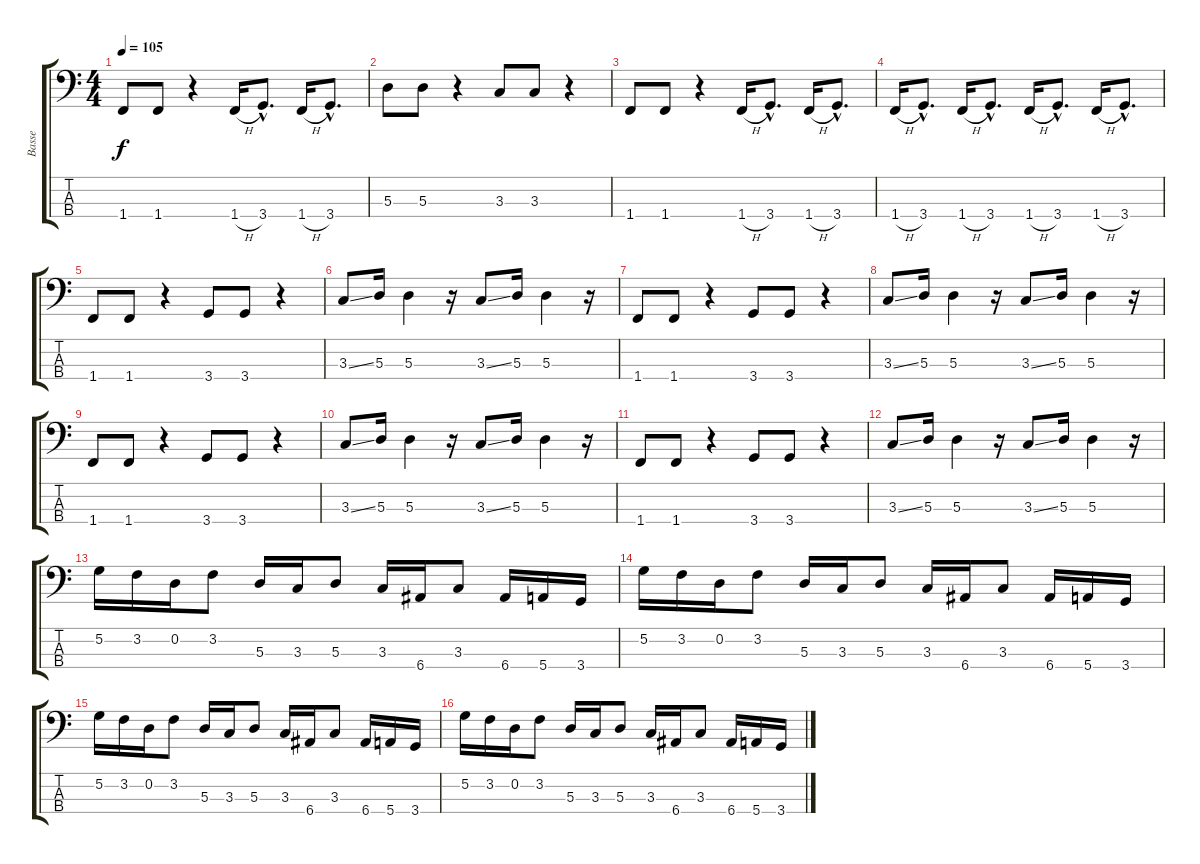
\track ("Basse" "Basse") {instrument electricbassfinger}
\staff {score tabs}
\tuning (G2 D2 A1 E1) {hide}
\ts (4 4)
\tempo 105
\clef f4
\ks c
1.4.8{dy f} 1.4.8 r.4 1.4{h}.16 3.4{hac}.8{d} 1.4{h}.16 3.4{hac}.8{d} |
5.3.8 5.3.8 r.4 3.3.8 3.3.8 r.4 |
1.4.8 1.4.8 r.4 1.4{h}.16 3.4{hac}.8{d} 1.4{h}.16 3.4{hac}.8{d} |
1.4{h}.16 3.4{hac}.8{d} 1.4{h}.16 3.4{hac}.8{d} 1.4{h}.16 3.4{hac}.8{d} 1.4{h}.16 3.4{hac}.8{d} |
1.4.8 1.4.8 r.4 3.4.8 3.4.8 r.4 |
3.3{ss}.8 5.3.16 5.3.4 r.16 3.3{ss}.8 5.3.16 5.3.4 r.16 |
1.4.8 1.4.8 r.4 3.4.8 3.4.8 r.4 |
3.3{ss}.8 5.3.16 5.3.4 r.16 3.3{ss}.8 5.3.16 5.3.4 r.16 |
1.4.8 1.4.8 r.4 3.4.8 3.4.8 r.4 |
3.3{ss}.8 5.3.16 5.3.4 r.16 3.3{ss}.8 5.3.16 5.3.4 r.16 |
1.4.8 1.4.8 r.4 3.4.8 3.4.8 r.4 |
3.3{ss}.8 5.3.16 5.3.4 r.16 3.3{ss}.8 5.3.16 5.3.4 r.16 |
5.2.16 3.2.16 0.2.16 3.2.8 5.3.16 3.3.16 5.3.8 3.3.16 6.4.16 3.3.8 6.4.16 5.4.16 3.4.16 |
5.2.16 3.2.16 0.2.16 3.2.8 5.3.16 3.3.16 5.3.8 3.3.16 6.4.16 3.3.8 6.4.16 5.4.16 3.4.16 |
5.2.16 3.2.16 0.2.16 3.2.8 5.3.16 3.3.16 5.3.8 3.3.16 6.4.16 3.3.8 6.4.16 5.4.16 3.4.16 |
5.2.16 3.2.16 0.2.16 3.2.8 5.3.16 3.3.16 5.3.8 3.3.16 6.4.16 3.3.8 6.4.16 5.4.16 3.4.16
